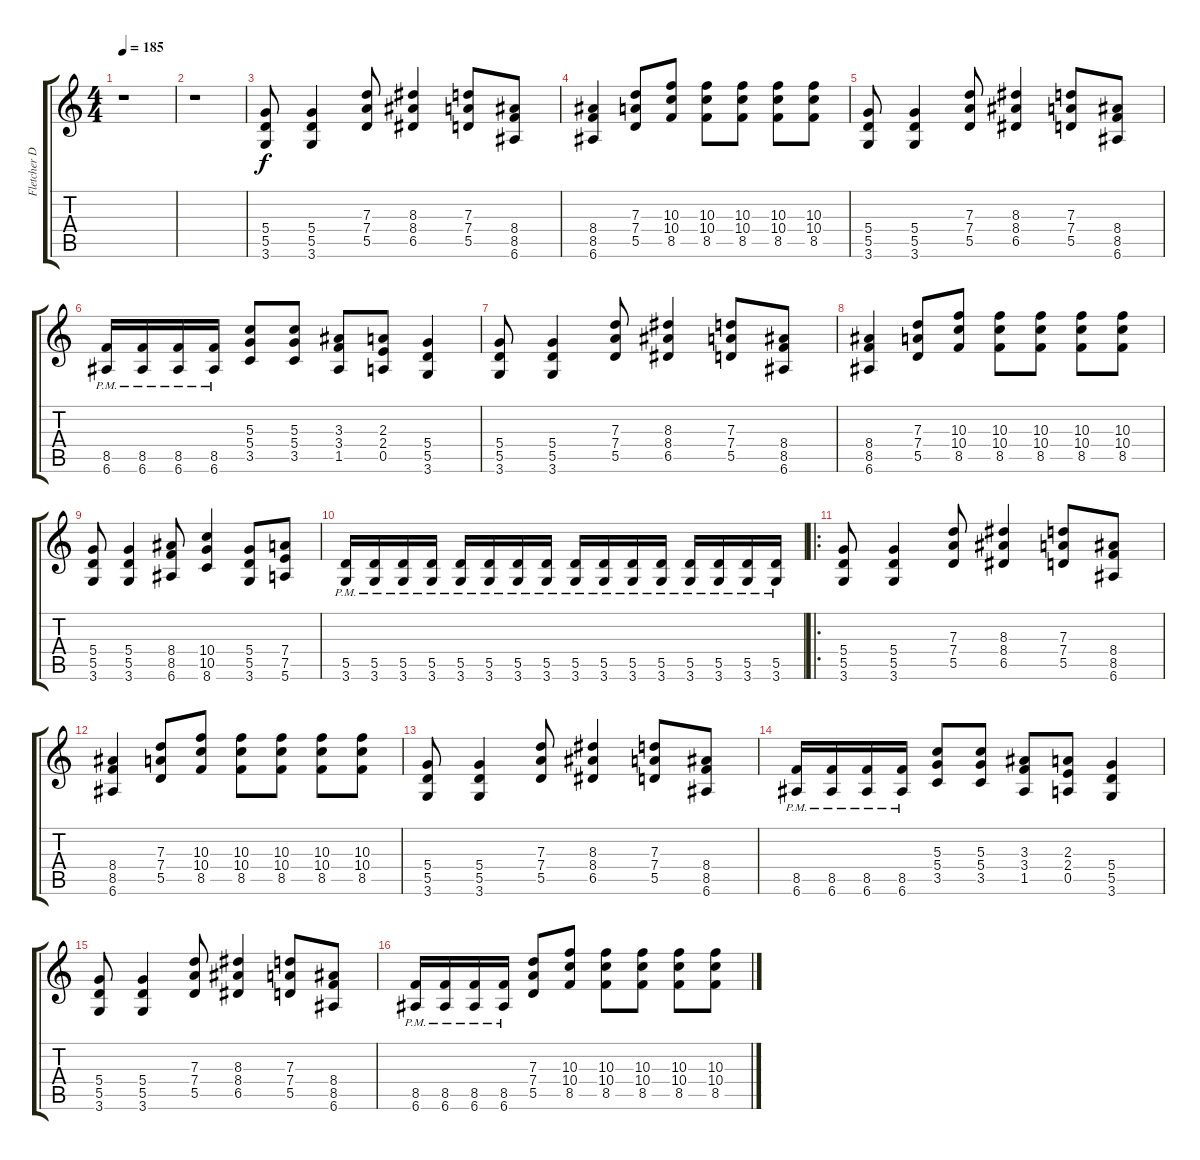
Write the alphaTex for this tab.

\track ("Fletcher Dragge" "Fletcher D") {instrument distortionguitar}
\staff {score tabs}
\tuning (E4 B3 G3 D3 A2 E2) {hide}
\ts (4 4)
\tempo 185
\clef g2
\ks c
r.1{dy f instrument distortionguitar} |
r.1 |
(5.4 5.5 3.6).8 (5.4 5.5 3.6).4 (7.3 7.4 5.5).8 (8.3 8.4 6.5).4 (7.3 7.4 5.5).8 (8.4 8.5 6.6).8 |
(8.4 8.5 6.6).4 (7.3 7.4 5.5).8 (10.3 10.4 8.5).8 (10.3 10.4 8.5).8 (10.3 10.4 8.5).8 (10.3 10.4 8.5).8 (10.3 10.4 8.5).8 |
(5.4 5.5 3.6).8 (5.4 5.5 3.6).4 (7.3 7.4 5.5).8 (8.3 8.4 6.5).4 (7.3 7.4 5.5).8 (8.4 8.5 6.6).8 |
(8.5 6.6{pm}).16 (8.5 6.6{pm}).16 (8.5 6.6{pm}).16 (8.5 6.6{pm}).16 (5.3 5.4 3.5).8 (5.3 5.4 3.5).8 (3.3 3.4 1.5).8 (2.3 2.4 0.5).8 (5.4 5.5 3.6).4 |
(5.4 5.5 3.6).8 (5.4 5.5 3.6).4 (7.3 7.4 5.5).8 (8.3 8.4 6.5).4 (7.3 7.4 5.5).8 (8.4 8.5 6.6).8 |
(8.4 8.5 6.6).4 (7.3 7.4 5.5).8 (10.3 10.4 8.5).8 (10.3 10.4 8.5).8 (10.3 10.4 8.5).8 (10.3 10.4 8.5).8 (10.3 10.4 8.5).8 |
(5.4 5.5 3.6).8 (5.4 5.5 3.6).4 (8.4 8.5 6.6).8 (10.4 10.5 8.6).4 (5.4 5.5 3.6).8 (7.4 7.5 5.6).8 |
(5.5{pm} 3.6).16 (5.5{pm} 3.6).16 (5.5{pm} 3.6).16 (5.5{pm} 3.6).16 (5.5{pm} 3.6).16 (5.5{pm} 3.6).16 (5.5{pm} 3.6).16 (5.5{pm} 3.6).16 (5.5 3.6{pm}).16 (5.5 3.6{pm}).16 (5.5 3.6{pm}).16 (5.5 3.6{pm}).16 (5.5 3.6{pm}).16 (5.5 3.6{pm}).16 (5.5 3.6{pm}).16 (5.5 3.6{pm}).16 |
\ro
(5.4 5.5 3.6).8 (5.4 5.5 3.6).4 (7.3 7.4 5.5).8 (8.3 8.4 6.5).4 (7.3 7.4 5.5).8 (8.4 8.5 6.6).8 |
(8.4 8.5 6.6).4 (7.3 7.4 5.5).8 (10.3 10.4 8.5).8 (10.3 10.4 8.5).8 (10.3 10.4 8.5).8 (10.3 10.4 8.5).8 (10.3 10.4 8.5).8 |
(5.4 5.5 3.6).8 (5.4 5.5 3.6).4 (7.3 7.4 5.5).8 (8.3 8.4 6.5).4 (7.3 7.4 5.5).8 (8.4 8.5 6.6).8 |
(8.5 6.6{pm}).16 (8.5 6.6{pm}).16 (8.5 6.6{pm}).16 (8.5 6.6{pm}).16 (5.3 5.4 3.5).8 (5.3 5.4 3.5).8 (3.3 3.4 1.5).8 (2.3 2.4 0.5).8 (5.4 5.5 3.6).4 |
(5.4 5.5 3.6).8 (5.4 5.5 3.6).4 (7.3 7.4 5.5).8 (8.3 8.4 6.5).4 (7.3 7.4 5.5).8 (8.4 8.5 6.6).8 |
(8.5{pm} 6.6).16 (8.5{pm} 6.6).16 (8.5{pm} 6.6).16 (8.5{pm} 6.6).16 (7.3 7.4 5.5).8 (10.3 10.4 8.5).8 (10.3 10.4 8.5).8 (10.3 10.4 8.5).8 (10.3 10.4 8.5).8 (10.3 10.4 8.5).8
